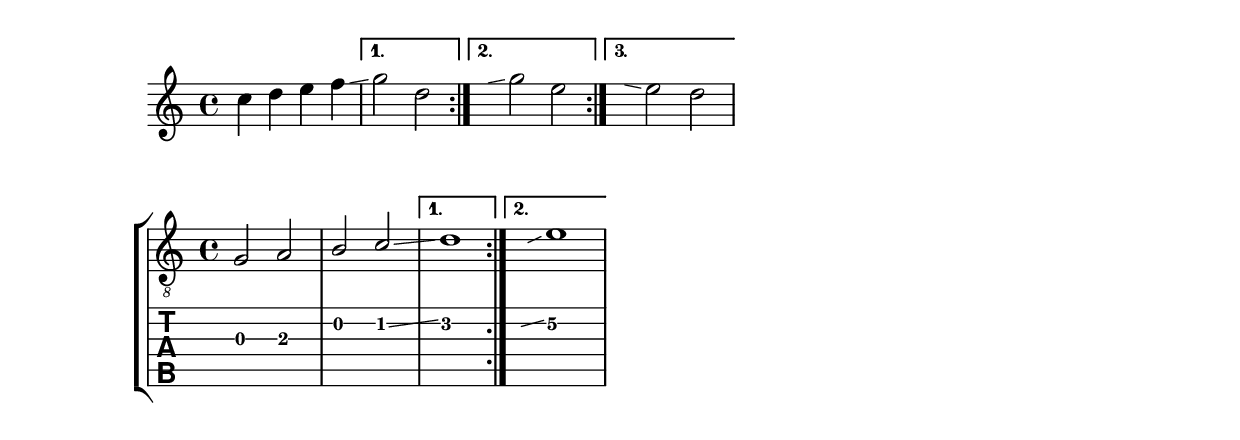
%% DO NOT EDIT this file manually; it was automatically
%% generated from the LilyPond Snippet Repository
%% (http://lsr.di.unimi.it).
%%
%% Make any changes in the LSR itself, or in
%% `Documentation/snippets/new/`, then run
%% `scripts/auxiliar/makelsr.pl`.
%%
%% This file is in the public domain.

\version "2.24.0"

\header {
  lsrtags = "staff-notation, tweaks-and-overrides"

  texidoc = "
A glissando which extends into several @code{\\alternative} blocks can
be simulated by adding a hidden grace note with a glissando at the
start of each @code{\\alternative} block.  The grace note should be at
the same pitch as the note which starts the initial glissando.  This is
implemented here with a music function which takes the pitch of the
grace note as its argument.

Note that in polyphonic music the grace note must be matched with
corresponding grace notes in all other voices.
"

  doctitle = "Extending glissandi across repeats"
} % begin verbatim


repeatGliss = #(define-music-function (grace)
  (ly:pitch?)
  #{
    % the next two lines ensure the glissando is long enough
    % to be visible
    \once \override Glissando.springs-and-rods
      = #ly:spanner::set-spacing-rods
    \once \override Glissando.minimum-length = #3.5
    \once \hideNotes
    \grace $grace \glissando
  #})

\score {
  \relative c'' {
    \repeat volta 3 { c4 d e f\glissando }
    \alternative {
      { g2 d }
      { \repeatGliss f g2 e }
      { \repeatGliss f e2 d }
    }
  }
}

music =  \relative c' {
  \voiceOne
  \repeat volta 2 {
    g a b c\glissando
  }
  \alternative {
    { d1 }
    { \repeatGliss c \once \omit StringNumber e1\2 }
  }
}

\score {
  \new StaffGroup <<
    \new Staff <<
      \new Voice { \clef "G_8" \music }
    >>
    \new TabStaff  <<
      \new TabVoice { \clef "moderntab" \music }
    >>
  >>
}

\paper { tagline = ##f }
